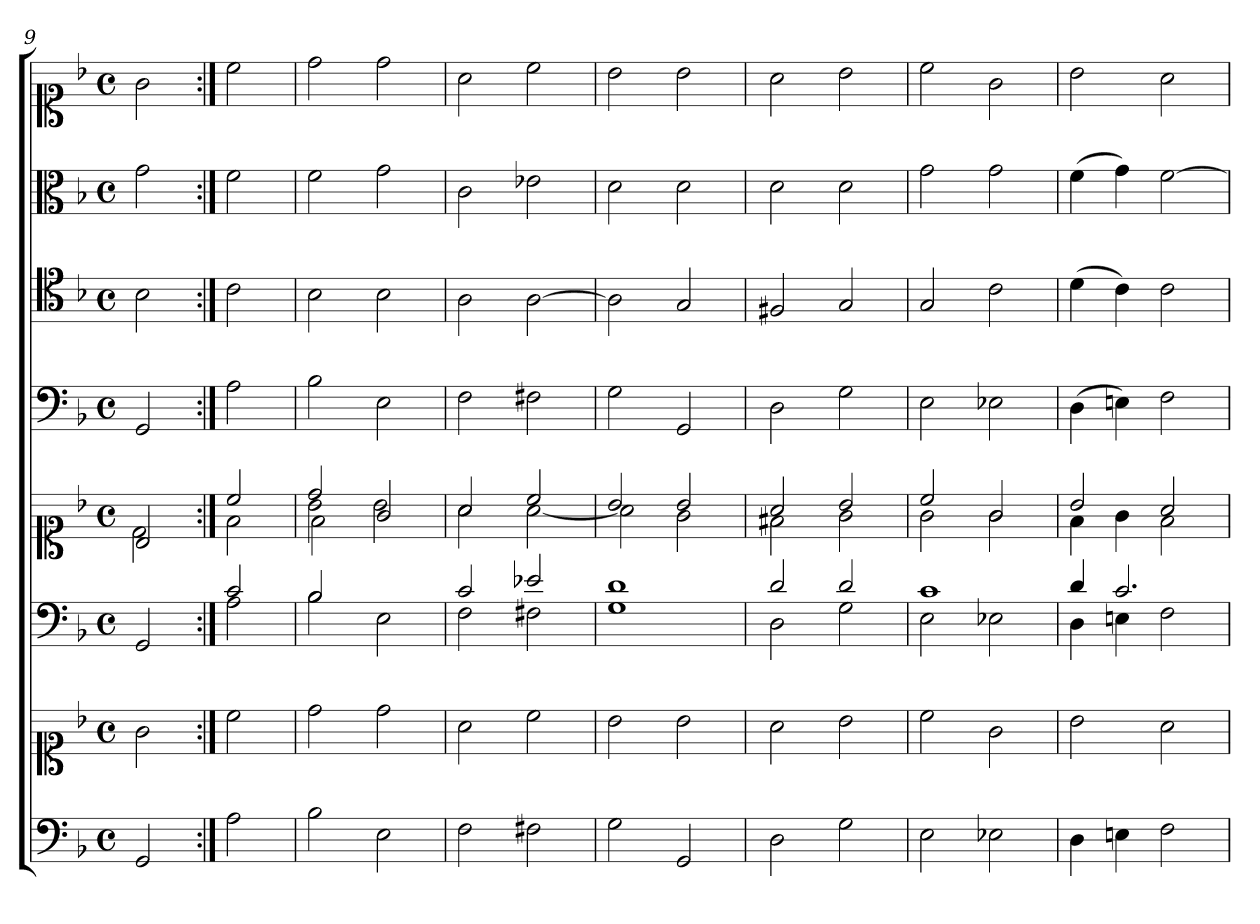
**kern	**kern	**kern	**kern	**kern	**kern	**kern	**kern
*part6	*part6	*part5	*part5	*part4	*part3	*part2	*part1
*staff8	*staff7	*staff6	*staff5	*staff4	*staff3	*staff2	*staff1
*clefF4	*clefC1	*clefF4	*clefC1	*clefF4	*clefC4	*clefC3	*clefC1
*k[b-]	*k[b-]	*k[b-]	*k[b-]	*k[b-]	*k[b-]	*k[b-]	*k[b-]
*F:	*F:	*F:	*F:	*F:	*F:	*F:	*F:
*M4/4	*M4/4	*M4/4	*M4/4	*M4/4	*M4/4	*M4/4	*M4/4
*met(c)	*met(c)	*met(c)	*met(c)	*met(c)	*met(c)	*met(c)	*met(c)
=9	=9	=9	=9	=9	=9	=9	=9
*	*	*	*^	*	*	*	*
2GG	2g	2GG	2B-	2d	2GG	2B-	2g	2g
=10:|!	=10:|!	=10:|!	=10:|!	=10:|!	=10:|!	=10:|!	=10:|!	=10:|!
*	*	*^	*	*	*	*	*	*
2A	2cc	2c	2A	2cc	2f	2A	2c	2f	2cc
=11	=11	=11	=11	=11	=11	=11	=11	=11	=11
*	*	*	*	*	*^	*	*	*	*
2B-	2dd	2B-	2B-	2dd	2b-	2f\	2B-	2B-	2f	2dd
2E	2dd	2ryy	2E	2g	2b-	2ryy	2E	2B-	2g	2dd
*	*	*	*	*	*v	*v	*	*	*	*
=12	=12	=12	=12	=12	=12	=12	=12	=12	=12
2F	2a	2c	2F	2a	2a	2F	2A	2c	2a
2F#X	2cc	2e-X	2F#X	2cc	[2a	2F#X	[2A	2e-X	2cc
=13	=13	=13	=13	=13	=13	=13	=13	=13	=13
2G	2b-	1d	1G	2b-	2a]	2G	2A]	2d	2b-
2GG	2b-	.	.	2b-	2g	2GG	2G	2d	2b-
=14	=14	=14	=14	=14	=14	=14	=14	=14	=14
2D	2a	2d	2D	2a	2f#X	2D	2F#X	2d	2a
2G	2b-	2d	2G	2b-	2g	2G	2G	2d	2b-
=15	=15	=15	=15	=15	=15	=15	=15	=15	=15
2E	2cc	1c	2E	2cc	2g	2E	2G	2g	2cc
2E-X	2g	.	2E-X	2g	2g	2E-X	2c	2g	2g
=16	=16	=16	=16	=16	=16	=16	=16	=16	=16
4D	2b-	4d	4D	2b-	4f	(4D	(4d	(4f	2b-
4En	.	2.c	4En	.	4g	4En)	4c)	4g)	.
2F	2a	.	2F	2a	2f	2F	2c	[2f	2a
*	*	*v	*v	*	*	*	*	*	*
*	*	*	*v	*v	*	*	*	*
=	=	=	=	=	=	=	=
*-	*-	*-	*-	*-	*-	*-	*-
